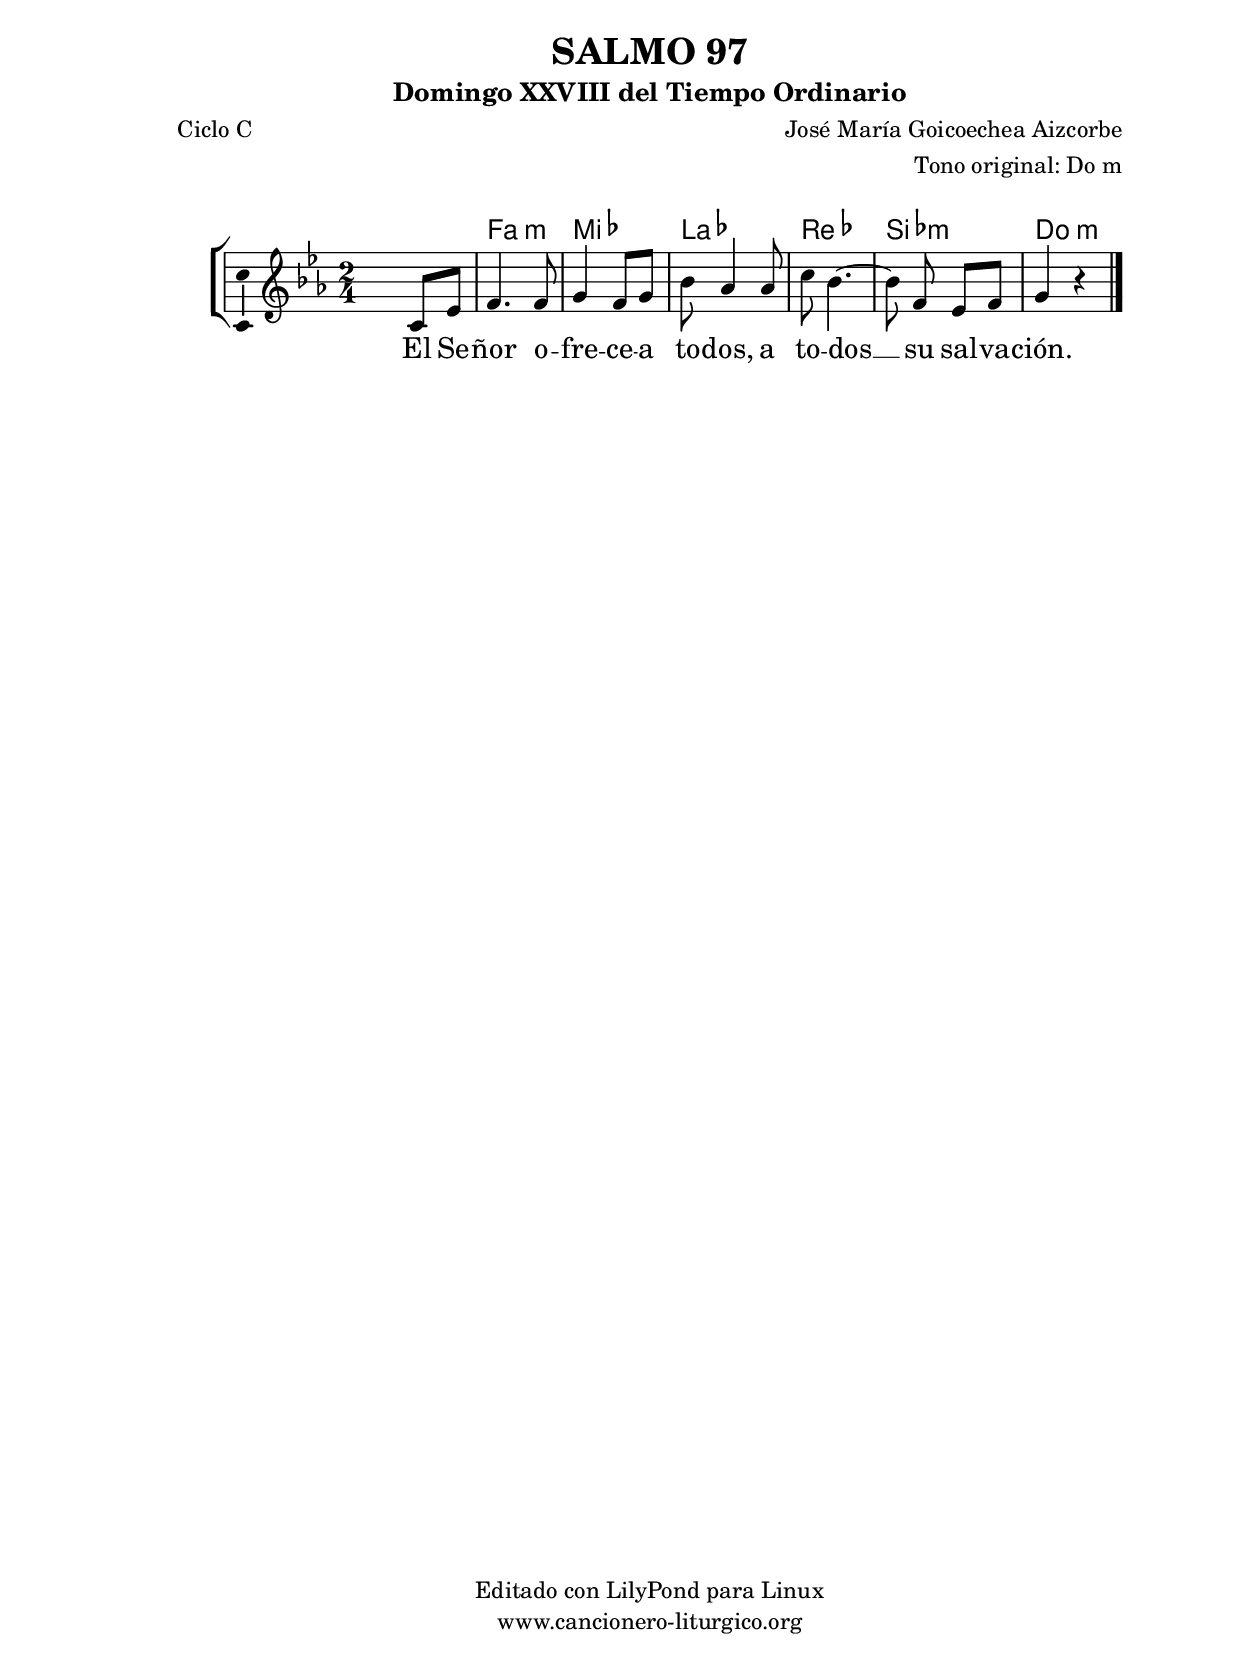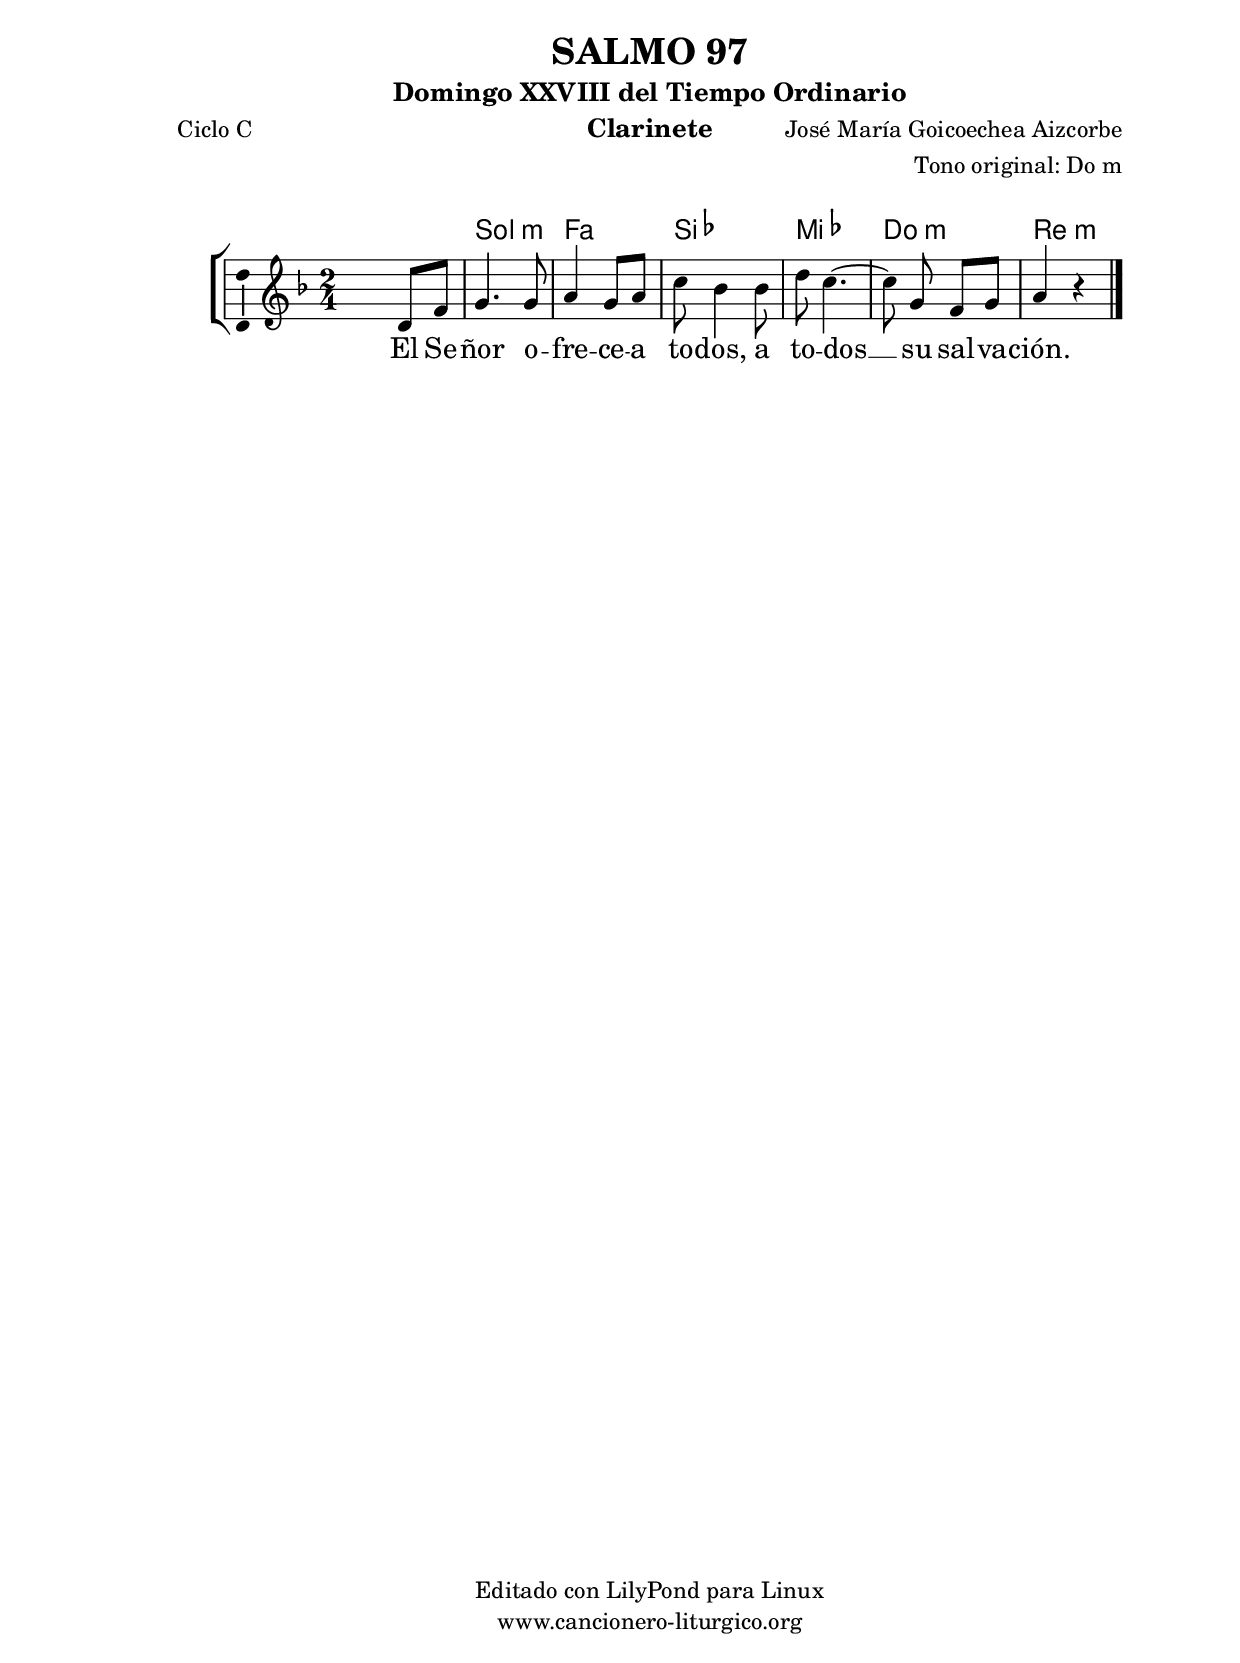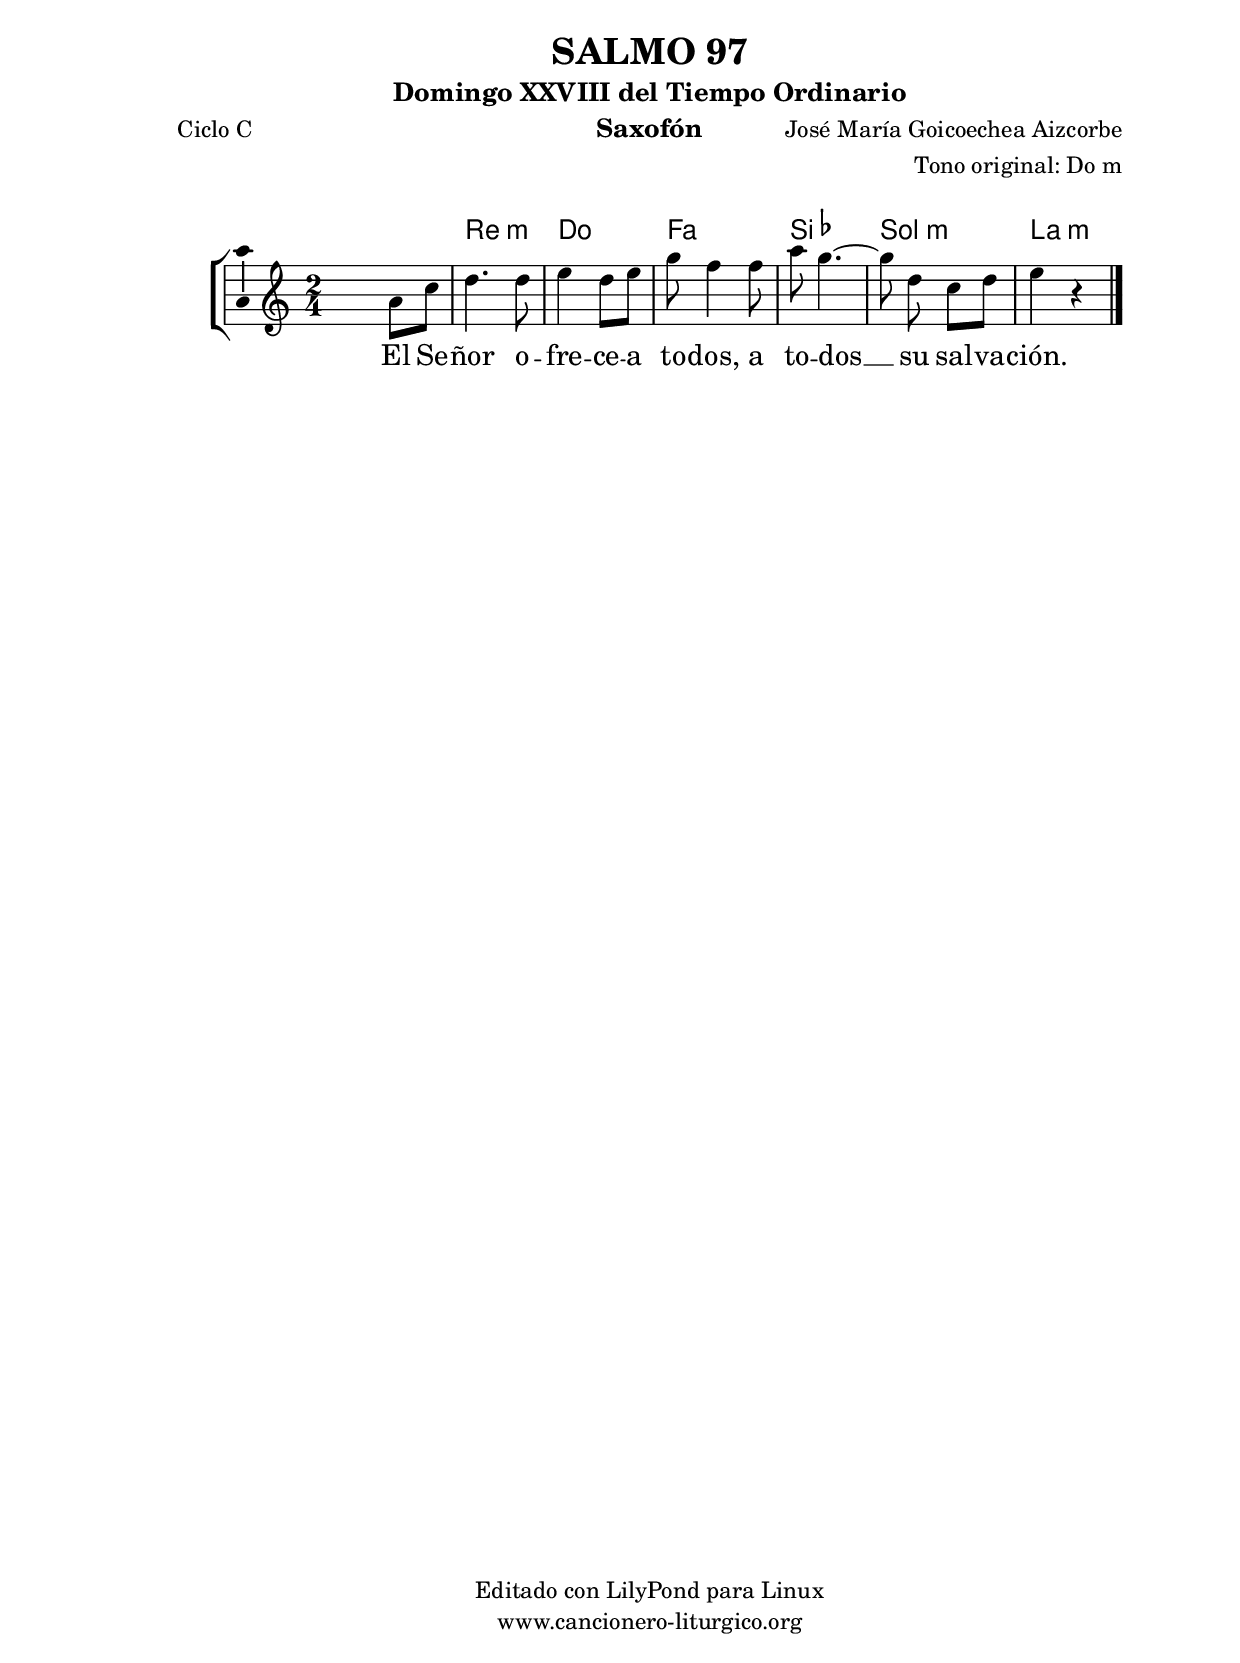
%
%para convertir .midi en .wav:
%timidity filename.midi -Ow -o finename.wav
%
%
%Para convertir de .wav a .mp3:
%lame -h -m j filename.wav
%
%
%para escuchar el midi:
%timidity nombrefichero.midi
%


%versión de lilypond para la que se ha escrito esta partitura:
\version "2.16.0"

	%Tamaño papel
	#(set-default-paper-size "a4")
	%Tamaño partitura
	#(set-global-staff-size 20)
	%No responde al pulsar sobre una nota
	#(ly:set-option 'point-and-click #f)

%parámetros del encabezamiento:
\header {
	title = "SALMO 97"
	subtitle = "Domingo XXVIII del Tiempo Ordinario"
	composer = "José María Goicoechea Aizcorbe"
	poet = "Ciclo C"
	meter = ""
	arranger = "Tono original: Do m"
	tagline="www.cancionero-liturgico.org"
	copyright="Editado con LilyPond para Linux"
	}

%parámetros asociados al papel:
\paper  {
	oddHeaderMarkup = \markup {\fill-line { \on-the-fly #not-first-page \fromproperty #'header:title \on-the-fly #not-first-page \fromproperty #'header:composer }}
	evenHeaderMarkup = \markup {\fill-line { \fromproperty #'header:composer \fromproperty #'header:title }}
	#(set-paper-size "a4")
	print-page-number = ##f
	first-page-number = 1
	print-first-page-number = ##f
%	head-separation = 3.0 \cm
	top-margin = 2.0 \cm
	bottom-margin = 0.5\cm
%%%	bottom-margin = -1.0\cm
	left-margin = 3.0 \cm
	line-width = 16.0 \cm 
	indent = 8\mm
	interscoreline = 2.\mm
	between-system-space = 15\mm
%	para que las partituras no llenen la hoja:
	ragged-bottom = ##t
%	idem para la última hoja:
	ragged-last-bottom = ##f
%	para que las partituras llenen el ancho del papel:
	ragged-last = ##f
	after-title-space = 2.5 \cm
%page-count=1
%system-count=8

	%Flexible Vertical Spacing
%	markup-markup-spacing =
%	#'((basic-distance . 15) (minimum-distance . 15) (padding . 3))
	markup-system-spacing =
	#'((basic-distance . 15) (minimum-distance . 15) (padding . 3))
	system-system-spacing =
	#'((basic-distance . 15) (minimum-distance . 15) (padding . 3))
	score-system-spacing =
	#'((basic-distance . 15) (minimum-distance . 15) (padding . 5))
%	top-system-spacing = % header
%	#'((basic-distance . 8) (minimum-distance . 0) (padding . 3))
%	top-markup-spacing =
%	#'((basic-distance . 20) (minimum-distance . 20) (padding . 3))
	last-bottom-spacing = % footer
	#'((basic-distance . 5) (minimum-distance . 5) (padding . 3))
%	score-markup-spacing =
%	#'((basic-distance . 16) (minimum-distance . 13) (padding . 3))

	}


%parámetros que afectan a toda la partitura:
global =  {
	%clave de sol (G):
	\clef G
	%armadura:
%	\transpose ees f
	\key c \minor
	\tempo 4=100
	\set Score.tempoHideNote = ##t
	}


acordes = {
	\italianChords
	\chordmode {
%	\transpose ees f
{

s2
f2:m ees aes des bes:m c:m

	}
	}
}

melodia = 
%	\transpose ees f
{
	\relative c'{

\time2/4

s4 c8 ees
f4. f8
g4 f8 g
bes8 aes4 aes8
c8 bes4.~
bes8 \noBeam f ees f
g4 r4

	\bar "|."
	}
	}


texto = \lyricmode {
El Se -- ñor o -- fre -- ce -- a to -- dos, a to -- dos __
su sal -- va -- ción.
	}


acordesStaff = \context ChordNames = acordesStaff <<
	\set chordChanges = ##t
	\acordes
	>>


vozStaff = \context Voice = vozStaff
\with {\consists "Ambitus_engraver"}
<<
%	\set Staff.instrumentName = ""
%	\set Staff.shortInstrumentName = ""
%	\set Staff.midiInstrument = #"clarinet"
%	\set Staff.midiInstrument = #"cello"
%	\set Staff.midiInstrument = #"flute"
	\set Staff.midiInstrument = #"electric guitar (jazz)"
%	\set Staff.midiInstrument = #"english horn"
%	\set Staff.midiInstrument = #"violin"
%	\set Staff.midiInstrument = #"glockenspiel"
	\set Staff.midiMinimumVolume = #0.7
	\set Staff.midiMaximumVolume = #0.9
	\global
	\melodia
	>>


textoStaff = \context Lyrics = textoStaff <<
	\lyricsto vozStaff \texto
	>>

\book {
	\score {
		\context ChoirStaff {
			\override StaffGroup.SystemStartBracket #'collapse-height = #1
			\override Score.SystemStartBar #'collapse-height = #1
			<<
			\acordesStaff
			\vozStaff
			\textoStaff
			>>
			}
		\layout {
	    		\context {
				\Lyrics
				\override LyricText #'font-size = #2
				}
	   		 \context {
				\Score
				%fontSize = #3
				\override StaffSymbol #'staff-space = #(magstep +3)
				%\override Beam #'thickness = #0.55
				%\override SpacingSpanner #'spacing-increment = #1.0
				%\override Slur #'height-limit = #1.5
				}
			}
		}
	\score {
		\unfoldRepeats
		\context ChoirStaff {
			<<
			\acordesStaff
			\vozStaff
			>>
			}
		\midi {
	  		\context {
	  			\Score
				tempoWholesPerMinute = #(ly:make-moment 70 4)
				}
			}
		}
	}

%Partitura para clarinete
#(define output-suffix "C")
\book {
	\header{
		instrument = "Clarinete"
		}
	\score {
		\context ChoirStaff {
			\override StaffGroup.SystemStartBracket #'collapse-height = #1
			\override Score.SystemStartBar #'collapse-height = #1
\transpose c d
			<<
			\acordesStaff
			\vozStaff
			\textoStaff
			>>
			}
		\layout {
	    		\context {
				\Lyrics
				\override LyricText #'font-size = #2
				}
	   		 \context {
				\Score
				%fontSize = #3
				\override StaffSymbol #'staff-space = #(magstep +3)
				%\override Beam #'thickness = #0.55
				%\override SpacingSpanner #'spacing-increment = #1.0
				%\override Slur #'height-limit = #1.5
				}
			}
		}
	}

%Partitura para saxofón
#(define output-suffix "S")
\book {
	\header{
		instrument = "Saxofón"
		}
	\score {
		\context ChoirStaff {
			\override StaffGroup.SystemStartBracket #'collapse-height = #1
			\override Score.SystemStartBar #'collapse-height = #1
\transpose c a
			<<
			\acordesStaff
			\vozStaff
			\textoStaff
			>>
			}
		\layout {
	    		\context {
				\Lyrics
				\override LyricText #'font-size = #2
				}
	   		 \context {
				\Score
				%fontSize = #3
				\override StaffSymbol #'staff-space = #(magstep +3)
				%\override Beam #'thickness = #0.55
				%\override SpacingSpanner #'spacing-increment = #1.0
				%\override Slur #'height-limit = #1.5
				}
			}
		}
	}

